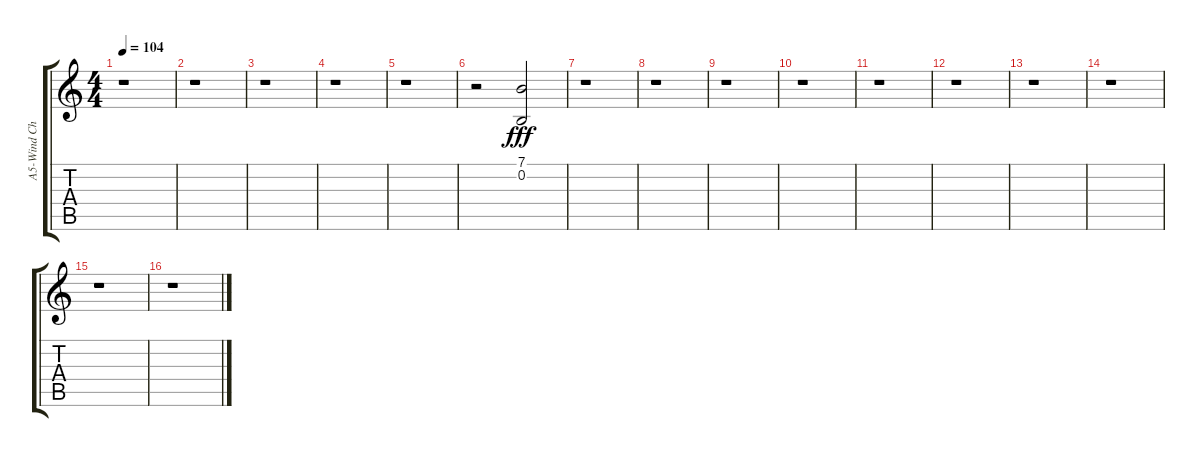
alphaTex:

\track ("A5-Wind Chimes" "A5-Wind Ch") {instrument telephonering}
\staff {score tabs}
\tuning (E4 B3 G3 D3 A2 E2) {hide}
\ts (4 4)
\tempo 104
\clef g2
\ks c
r.1{dy f} |
r.1 |
r.1 |
r.1 |
r.1 |
r.2 (7.1 0.2).2{dy fff balance 8 instrument reversecymbal} |
r.1 |
r.1 |
r.1 |
r.1 |
r.1 |
r.1 |
r.1 |
r.1 |
r.1 |
r.1
